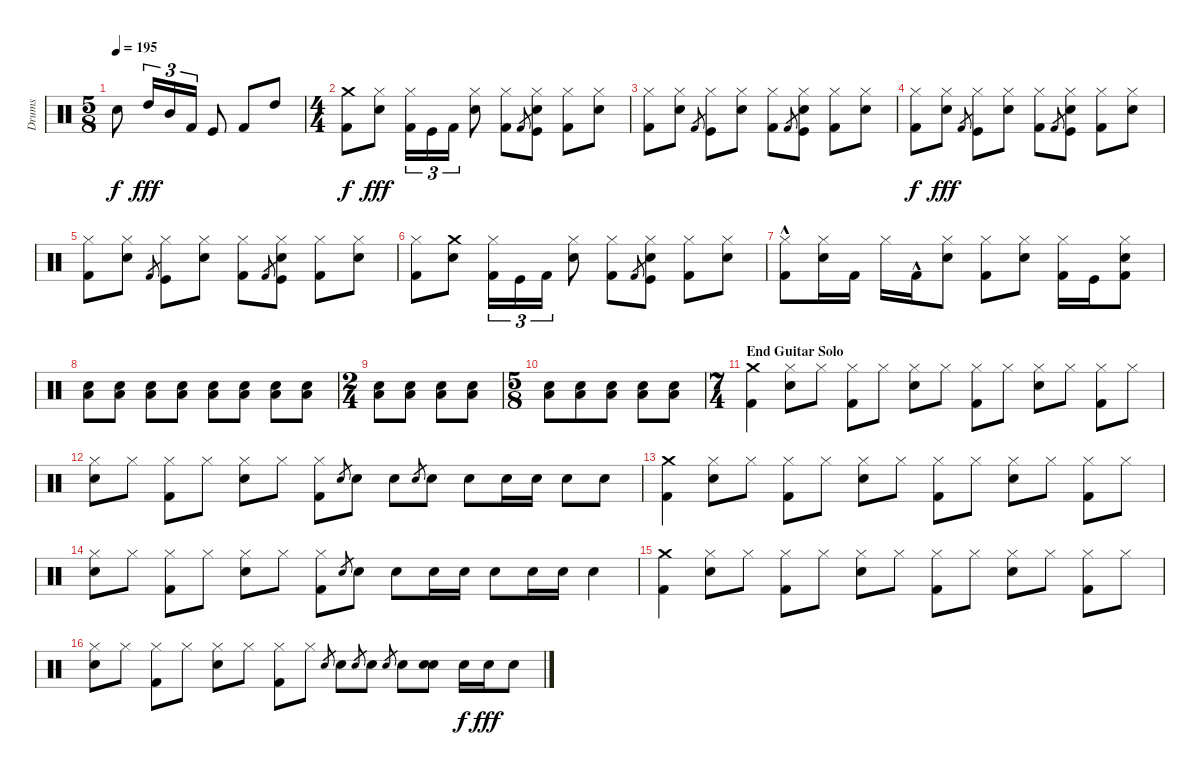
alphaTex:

\track ("Drums" "Drums") {instrument percussion}
\staff {score}
\articulation defaults
\ts (5 8)
\tempo 195
\clef neutral
\ks c "Snare (hit) 2".8{dy f} "High Tom (hit)".16{tu (3 2) dy fff} "Mid Tom (hit)".16{tu (3 2)} "Kick (hit) 2".16{tu (3 2)} "Kick (hit)".8 "Kick (hit) 2".8 "High Tom (hit)".8
|
\ts (4 4)
("Crash medium (hit)" "Kick (hit) 2").8{dy f} ("Snare (hit) 2" "Hi-Hat (closed)").8{dy fff} ("Kick (hit) 2" "Hi-Hat (closed)").16{tu (3 2)} "Kick (hit)".16{tu (3 2)} "Kick (hit) 2".16{tu (3 2)} ("Snare (hit) 2" "Hi-Hat (closed)").8 ("Kick (hit) 2" "Hi-Hat (closed)").8 "Kick (hit) 2".8{gr} ("Kick (hit)" "Snare (hit) 2" "Hi-Hat (closed)").8 ("Kick (hit) 2" "Hi-Hat (closed)").8 ("Snare (hit) 2" "Hi-Hat (closed)").8 |
("Kick (hit) 2" "Hi-Hat (closed)").8 ("Snare (hit) 2" "Hi-Hat (closed)").8 "Kick (hit) 2".8{gr} ("Kick (hit)" "Hi-Hat (closed)").8 ("Snare (hit) 2" "Hi-Hat (closed)").8 ("Kick (hit) 2" "Hi-Hat (closed)").8 "Kick (hit) 2".8{gr} ("Kick (hit)" "Snare (hit) 2" "Hi-Hat (closed)").8 ("Kick (hit) 2" "Hi-Hat (closed)").8 ("Snare (hit) 2" "Hi-Hat (closed)").8 |
("Kick (hit) 2" "Hi-Hat (closed)").8{dy f} ("Snare (hit) 2" "Hi-Hat (closed)").8{dy fff} "Kick (hit) 2".8{gr} ("Kick (hit)" "Hi-Hat (closed)").8 ("Snare (hit) 2" "Hi-Hat (closed)").8 ("Kick (hit) 2" "Hi-Hat (closed)").8 "Kick (hit) 2".8{gr} ("Kick (hit)" "Snare (hit) 2" "Hi-Hat (closed)").8 ("Kick (hit) 2" "Hi-Hat (closed)").8 ("Snare (hit) 2" "Hi-Hat (closed)").8 |
("Kick (hit) 2" "Hi-Hat (closed)").8 ("Snare (hit) 2" "Hi-Hat (closed)").8 "Kick (hit) 2".8{gr} ("Kick (hit)" "Hi-Hat (closed)").8 ("Snare (hit) 2" "Hi-Hat (closed)").8 ("Kick (hit) 2" "Hi-Hat (closed)").8 "Kick (hit) 2".8{gr} ("Kick (hit)" "Snare (hit) 2" "Hi-Hat (closed)").8 ("Kick (hit) 2" "Hi-Hat (closed)").8 ("Snare (hit) 2" "Hi-Hat (closed)").8 |
("Hi-Hat (closed)" "Kick (hit) 2").8 ("Crash medium (hit)" "Snare (hit) 2").8 ("Kick (hit) 2" "Hi-Hat (closed)").16{tu (3 2)} "Kick (hit)".16{tu (3 2)} "Kick (hit) 2".16{tu (3 2)} ("Snare (hit) 2" "Hi-Hat (closed)").8 ("Kick (hit) 2" "Hi-Hat (closed)").8 "Kick (hit) 2".8{gr} ("Kick (hit)" "Snare (hit) 2" "Hi-Hat (closed)").8 ("Kick (hit) 2" "Hi-Hat (closed)").8 ("Snare (hit) 2" "Hi-Hat (closed)").8 |
("Hi-Hat (closed)" "Kick (hit) 2"{hac}).8 ("Snare (hit) 2" "Hi-Hat (closed)").16 "Kick (hit) 2".16 "Hi-Hat (closed)".16 "Kick (hit) 2"{hac}.16 ("Snare (hit) 2" "Hi-Hat (closed)").8 ("Hi-Hat (closed)" "Kick (hit) 2").8 ("Snare (hit) 2" "Hi-Hat (closed)").8 ("Hi-Hat (closed)" "Kick (hit) 2").16 "Kick (hit)".16 ("Kick (hit) 2" "Snare (hit) 2" "Hi-Hat (closed)").8 |
("Snare (hit) 2" "Low Tom (hit)").8 ("Snare (hit) 2" "Low Tom (hit)").8 ("Snare (hit) 2" "Low Tom (hit)").8 ("Snare (hit) 2" "Low Tom (hit)").8 ("Snare (hit) 2" "Low Tom (hit)").8 ("Snare (hit) 2" "Low Tom (hit)").8 ("Snare (hit) 2" "Low Tom (hit)").8 ("Snare (hit) 2" "Low Tom (hit)").8 |
\ts (2 4)
("Snare (hit) 2" "Low Tom (hit)").8 ("Snare (hit) 2" "Low Tom (hit)").8 ("Snare (hit) 2" "Low Tom (hit)").8 ("Snare (hit) 2" "Low Tom (hit)").8 |
\ts (5 8)
("Snare (hit) 2" "Low Tom (hit)").8 ("Snare (hit) 2" "Low Tom (hit)").8 ("Snare (hit) 2" "Low Tom (hit)").8 ("Snare (hit) 2" "Low Tom (hit)").8 ("Snare (hit) 2" "Low Tom (hit)").8 |
\ts (7 4)
\section ("" "End Guitar Solo")
("Kick (hit) 2" "Crash medium (hit)").4 ("Hi-Hat (closed)" "Snare (hit) 2").8 "Hi-Hat (closed)".8 ("Hi-Hat (closed)" "Kick (hit) 2").8 "Hi-Hat (closed)".8 ("Snare (hit) 2" "Hi-Hat (closed)").8 "Hi-Hat (closed)".8 ("Hi-Hat (closed)" "Kick (hit) 2").8 "Hi-Hat (closed)".8 ("Snare (hit) 2" "Hi-Hat (closed)").8 "Hi-Hat (closed)".8 ("Hi-Hat (closed)" "Kick (hit) 2").8 "Hi-Hat (closed)".8 |
("Hi-Hat (closed)" "Snare (hit) 2").8 "Hi-Hat (closed)".8 ("Hi-Hat (closed)" "Kick (hit) 2").8 "Hi-Hat (closed)".8 ("Hi-Hat (closed)" "Snare (hit) 2").8 "Hi-Hat (closed)".8 ("Hi-Hat (closed)" "Kick (hit) 2").8 "Snare (hit) 2".8{gr} "Snare (hit) 2".8 "Snare (hit) 2".8 "Snare (hit) 2".8{gr} "Snare (hit) 2".8 "Snare (hit) 2".8 "Snare (hit) 2".16 "Snare (hit) 2".16 "Snare (hit) 2".8 "Snare (hit) 2".8 |
("Kick (hit) 2" "Crash medium (hit)").4 ("Hi-Hat (closed)" "Snare (hit) 2").8 "Hi-Hat (closed)".8 ("Hi-Hat (closed)" "Kick (hit) 2").8 "Hi-Hat (closed)".8 ("Snare (hit) 2" "Hi-Hat (closed)").8 "Hi-Hat (closed)".8 ("Hi-Hat (closed)" "Kick (hit) 2").8 "Hi-Hat (closed)".8 ("Snare (hit) 2" "Hi-Hat (closed)").8 "Hi-Hat (closed)".8 ("Hi-Hat (closed)" "Kick (hit) 2").8 "Hi-Hat (closed)".8 |
("Hi-Hat (closed)" "Snare (hit) 2").8 "Hi-Hat (closed)".8 ("Hi-Hat (closed)" "Kick (hit) 2").8 "Hi-Hat (closed)".8 ("Hi-Hat (closed)" "Snare (hit) 2").8 "Hi-Hat (closed)".8 ("Hi-Hat (closed)" "Kick (hit) 2").8 "Snare (hit) 2".8{gr} "Snare (hit) 2".8 "Snare (hit) 2".8 "Snare (hit) 2".16 "Snare (hit) 2".16 "Snare (hit) 2".8 "Snare (hit) 2".16 "Snare (hit) 2".16 "Snare (hit) 2".4 |
("Kick (hit) 2" "Crash medium (hit)").4 ("Hi-Hat (closed)" "Snare (hit) 2").8 "Hi-Hat (closed)".8 ("Hi-Hat (closed)" "Kick (hit) 2").8 "Hi-Hat (closed)".8 ("Snare (hit) 2" "Hi-Hat (closed)").8 "Hi-Hat (closed)".8 ("Hi-Hat (closed)" "Kick (hit) 2").8 "Hi-Hat (closed)".8 ("Snare (hit) 2" "Hi-Hat (closed)").8 "Hi-Hat (closed)".8 ("Hi-Hat (closed)" "Kick (hit) 2").8 "Hi-Hat (closed)".8 |
("Hi-Hat (closed)" "Snare (hit) 2").8 "Hi-Hat (closed)".8 ("Hi-Hat (closed)" "Kick (hit) 2").8 "Hi-Hat (closed)".8 ("Hi-Hat (closed)" "Snare (hit) 2").8 "Hi-Hat (closed)".8 ("Hi-Hat (closed)" "Kick (hit) 2").8 "Hi-Hat (closed)".8 "Snare (hit) 2".8{gr} "Snare (hit) 2".8 "Snare (hit) 2".8{gr} "Snare (hit) 2".8 "Snare (hit) 2".8{gr} "Snare (hit) 2".8 ("Snare (hit) 2" "Snare (hit) 2").8 "Snare (hit) 2".16{dy f} "Snare (hit) 2".16{dy fff} "Snare (hit) 2".8
